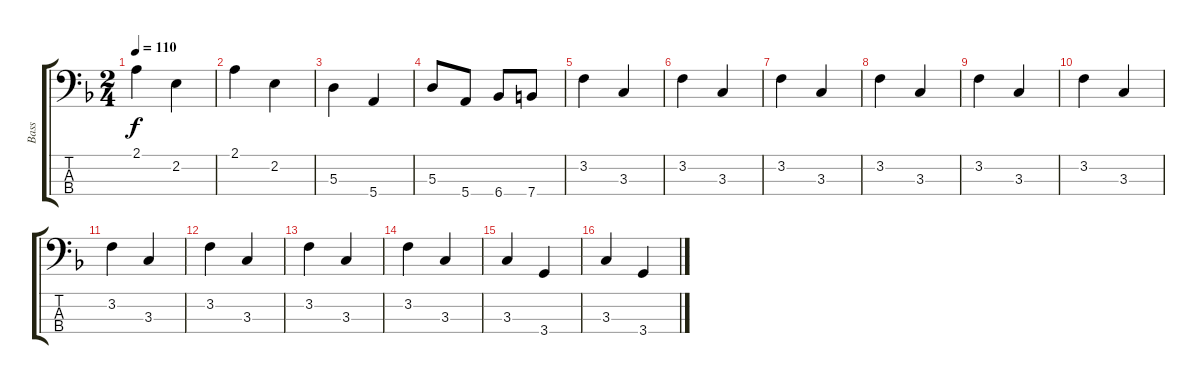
\track ("Bass" "Bass") {instrument electricbassfinger}
\staff {score tabs}
\tuning (G2 D2 A1 E1) {hide}
\ts (2 4)
\tempo 110
\clef f4
\ks dminor
2.1.4{dy f} 2.2.4 |
2.1.4 2.2.4 |
5.3.4 5.4.4 |
5.3.8 5.4.8 6.4.8 7.4.8 |
3.2.4 3.3.4 |
3.2.4 3.3.4 |
3.2.4 3.3.4 |
3.2.4 3.3.4 |
3.2.4 3.3.4 |
3.2.4 3.3.4 |
3.2.4 3.3.4 |
3.2.4 3.3.4 |
3.2.4 3.3.4 |
3.2.4 3.3.4 |
3.3.4 3.4.4 |
3.3.4 3.4.4
